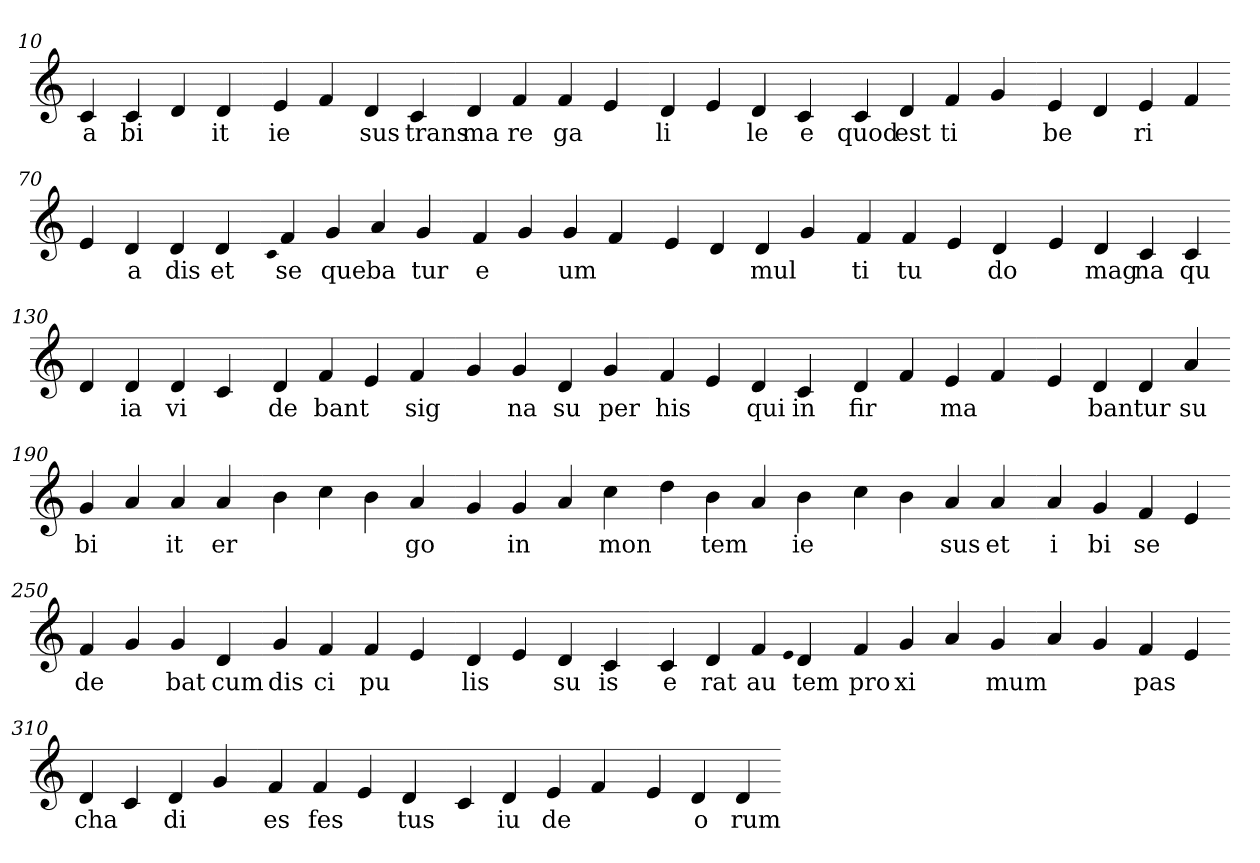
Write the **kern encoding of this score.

**kern	**text
*part1	*part1
*staff1	*staff1
*clefG2	*
=10.	=10.
4c	a
4c	bi
4d	.
4d	it
=20.-	=20.-
4e	ie
4f	.
4d	sus
4c	trans
=30.-	=30.-
4d	ma
4f	re
4f	ga
4e	.
=40.-	=40.-
4d	li
4e	.
4d	le
4c	e
=50.-	=50.-
4c	quod
4d	est
4f	ti
4g	.
=60.-	=60.-
4e	be
4d	.
4e	ri
4f	.
=70.-	=70.-
4e	.
4d	a
4d	dis
4d	et
=80.-	=80.-
qqc	.
4f	se
4g	que
4a	ba
4g	tur
=90.-	=90.-
4f	e
4g	.
4g	um
4f	.
=100.-	=100.-
4e	.
4d	.
4d	mul
4g	.
=110.-	=110.-
4f	ti
4f	tu
4e	.
4d	do
=120.-	=120.-
4e	.
4d	mag
4c	na
4c	qu
=130.-	=130.-
4d	.
4d	ia
4d	vi
4c	.
=140.-	=140.-
4d	de
4f	bant
4e	.
4f	sig
=150.-	=150.-
4g	.
4g	na
4d	su
4g	per
=160.-	=160.-
4f	his
4e	.
4d	qui
4c	in
=170.-	=170.-
4d	fir
4f	.
4e	ma
4f	.
=180.-	=180.-
4e	.
4d	ban
4d	tur
4a	su
=190.-	=190.-
4g	bi
4a	.
4a	it
4a	er
=200.-	=200.-
4b	.
4cc	.
4b	.
4a	go
=210.-	=210.-
4g	.
4g	in
4a	.
4cc	mon
=220.-	=220.-
4dd	.
4b	tem
4a	.
4b	ie
=230.-	=230.-
4cc	.
4b	.
4a	sus
4a	et
=240.-	=240.-
4a	i
4g	bi
4f	se
4e	.
=250.-	=250.-
4f	de
4g	.
4g	bat
4d	cum
=260.-	=260.-
4g	dis
4f	ci
4f	pu
4e	.
=270.-	=270.-
4d	lis
4e	.
4d	su
4c	is
=280.-	=280.-
4c	e
4d	rat
4f	au
qqe	.
4d	tem
=290.-	=290.-
4f	pro
4g	xi
4a	.
4g	mum
=300.-	=300.-
4a	.
4g	.
4f	pas
4e	.
=310.-	=310.-
4d	cha
4c	.
4d	di
4g	.
=320.-	=320.-
4f	es
4f	fes
4e	.
4d	tus
=330.-	=330.-
4c	.
4d	iu
4e	de
4f	.
=340.-	=340.-
4e	.
4d	o
4d	rum
=-	=-
*-	*-
